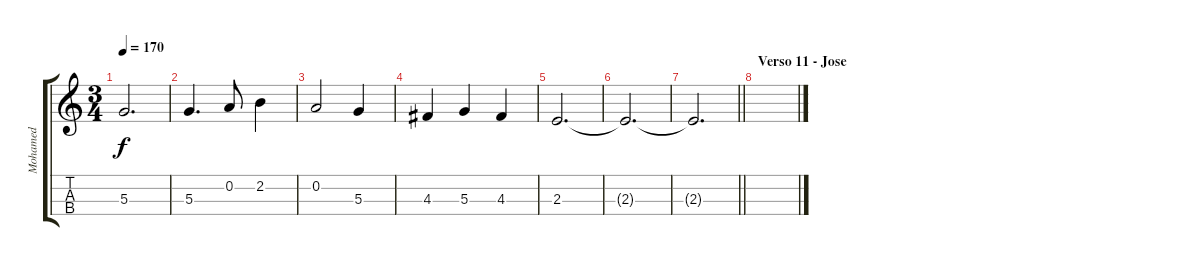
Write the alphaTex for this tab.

\track ("Mohamed" "Mohamed") {instrument violin}
\staff {score tabs}
\tuning (E5 A4 D4 G3) {hide}
\ts (3 4)
\tempo 170
\clef g2
\ks c
5.3.2{d dy f} |
5.3.4{d} 0.2.8 2.2.4 |
0.2.2 5.3.4 |
4.3.4 5.3.4 4.3.4 |
2.3.2{d} |
2.3{t}.2{d} |
\barLineRight lightlight
2.3{t}.2{d} |
\section ("" "Verso 11 - Jose")
